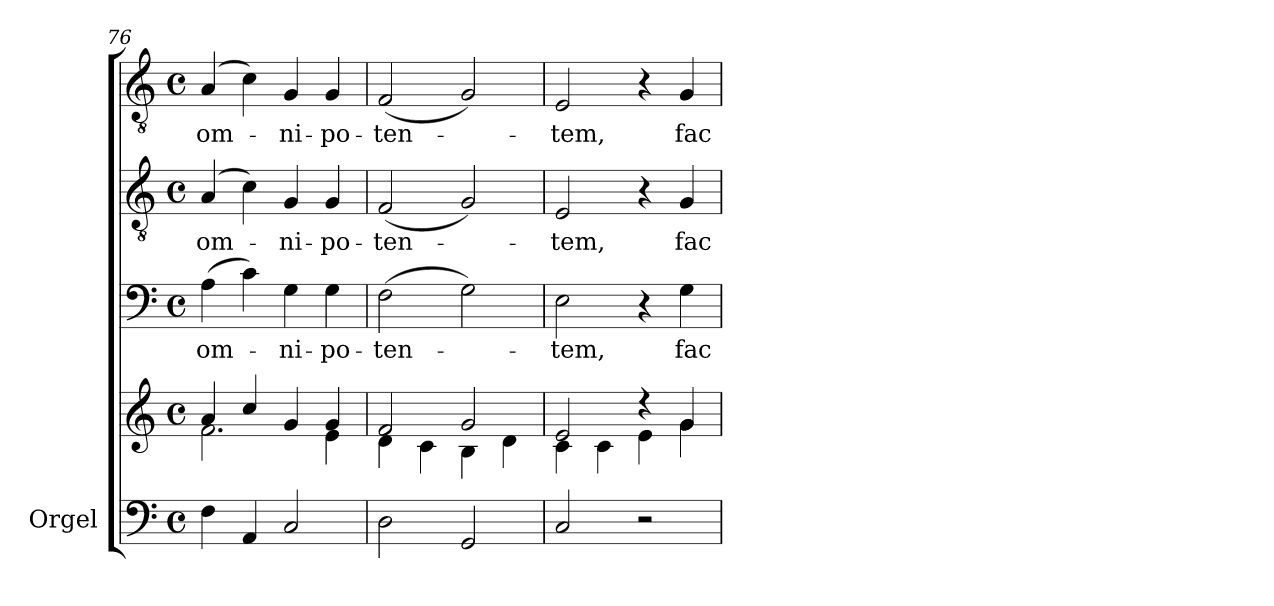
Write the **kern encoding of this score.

**kern	**kern	**kern	**text	**kern	**text	**kern	**text
*part4	*part4	*part3	*part3	*part2	*part2	*part1	*part1
*staff5	*staff4	*staff3	*staff3	*staff2	*staff2	*staff1	*staff1
*I"Orgel	*	*	*	*	*	*	*
*I'Org.	*	*	*	*	*	*	*
*clefF4	*clefG2	*clefF4	*	*clefGv2	*	*clefGv2	*
*k[]	*k[]	*k[]	*	*k[]	*	*k[]	*
*C:	*C:	*C:	*	*C:	*	*C:	*
*M4/4	*M4/4	*M4/4	*	*M4/4	*	*M4/4	*
*met(c)	*met(c)	*met(c)	*	*met(c)	*	*met(c)	*
=76	=76	=76	=76	=76	=76	=76	=76
*	*^	*	*	*	*	*	*
!	!	!	!	!LO:LY:b	!	!LO:LY:b	!	!LO:LY:b
4F\	4a/	2.f\	(>4A\	om-	(4A/	om-	(4A/	om-
4AA/	4cc/	.	4c\)	.	4c\)	.	4c\)	.
!	!	!	!	!LO:LY:b	!	!LO:LY:b	!	!LO:LY:b
2C/	4g/	.	4G\	-ni-	4G/	-ni-	4G/	-ni-
!	!	!	!	!LO:LY:b	!	!LO:LY:b	!	!LO:LY:b
.	4g/	4e\	4G\	-po-	4G/	-po-	4G/	-po-
=77	=77	=77	=77	=77	=77	=77	=77	=77
!	!	!	!	!LO:LY:b	!	!LO:LY:b	!	!LO:LY:b
2D\	2f/	4d\	(>2F\	-ten-	(<2F/	-ten-	(<2F/	-ten-
.	.	4c\	.	.	.	.	.	.
2GG/	2g/	4B\	2G\)	.	2G/)	.	2G/)	.
.	.	4d\	.	.	.	.	.	.
=78	=78	=78	=78	=78	=78	=78	=78	=78
!	!	!	!	!LO:LY:b	!	!LO:LY:b	!	!LO:LY:b
2C/	2e/	4c\	2E\	-tem,	2E/	-tem,	2E/	-tem,
.	.	4c\	.	.	.	.	.	.
2r	4rcc	4e\	4r	.	4r	.	4r	.
!	!	!	!	!LO:LY:b	!	!LO:LY:b	!	!LO:LY:b
.	4g/	4g\	4G\	fac-	4G/	fac-	4G/	fac-
*	*v	*v	*	*	*	*	*	*
=	=	=	=	=	=	=	=
*-	*-	*-	*-	*-	*-	*-	*-
